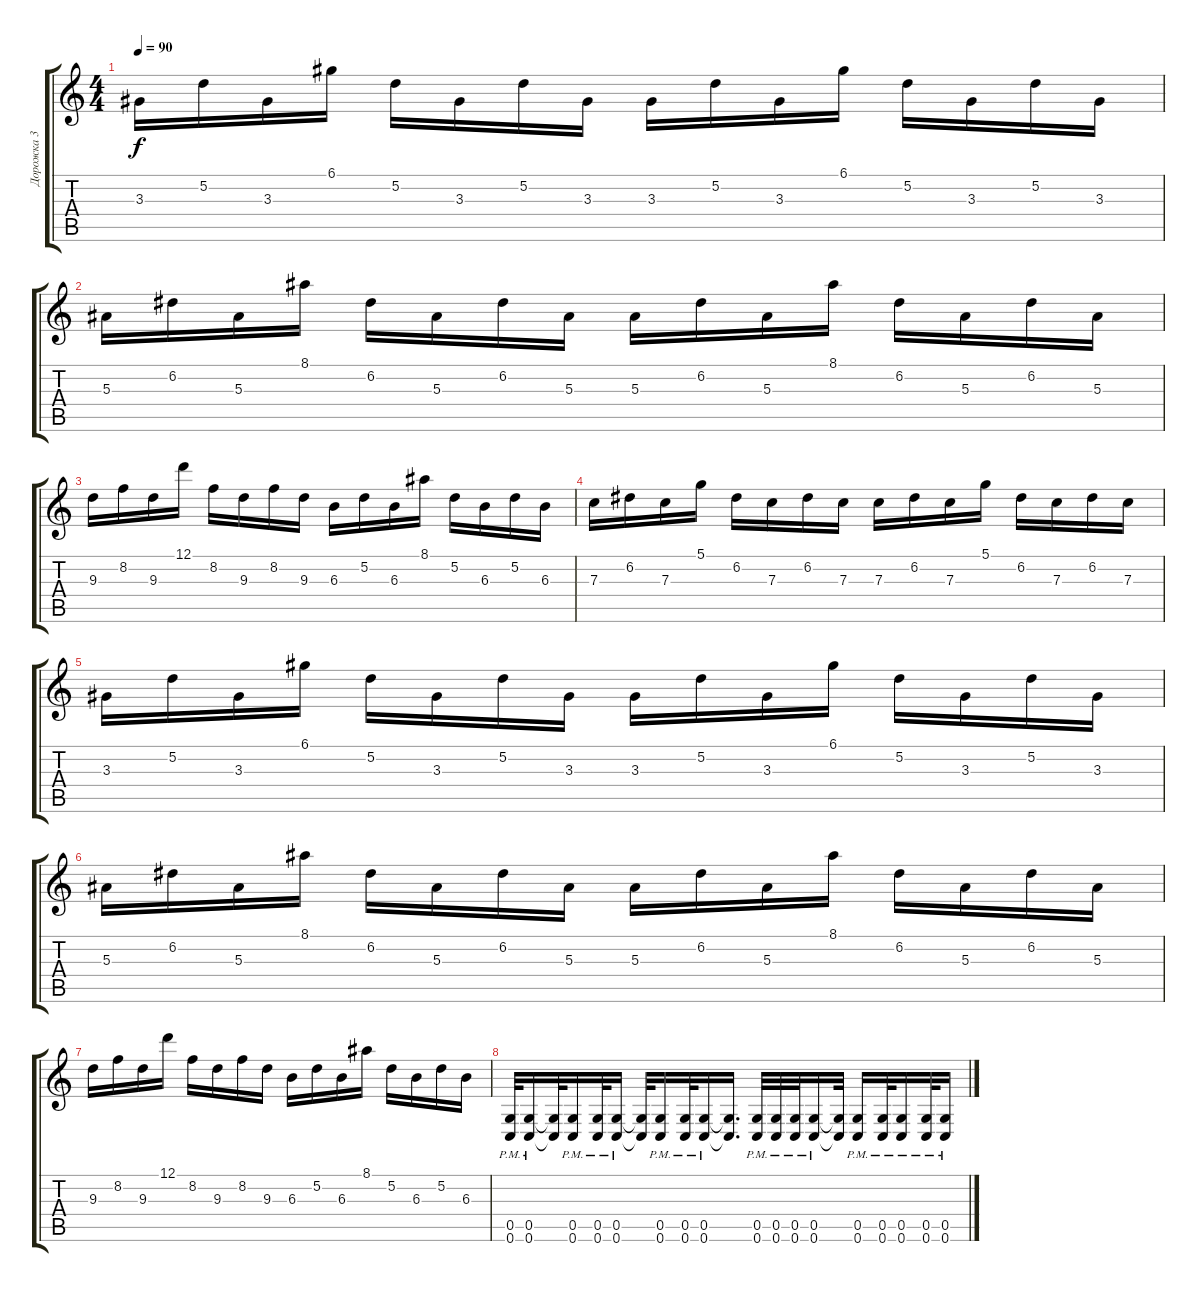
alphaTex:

\track ("Дорожка 3" "Дорожка 3") {instrument overdrivenguitar}
\staff {score tabs}
\tuning (D4 A3 F3 C3 G2 C2) {hide}
\ts (4 4)
\tempo 90
\clef g2
\ks c
3.3.16{dy f} 5.2.16 3.3.16 6.1.16 5.2.16 3.3.16 5.2.16 3.3.16 3.3.16 5.2.16 3.3.16 6.1.16 5.2.16 3.3.16 5.2.16 3.3.16 |
5.3.16 6.2.16 5.3.16 8.1.16 6.2.16 5.3.16 6.2.16 5.3.16 5.3.16 6.2.16 5.3.16 8.1.16 6.2.16 5.3.16 6.2.16 5.3.16 |
9.3.16 8.2.16 9.3.16 12.1.16 8.2.16 9.3.16 8.2.16 9.3.16 6.3.16 5.2.16 6.3.16 8.1.16 5.2.16 6.3.16 5.2.16 6.3.16 |
7.3.16 6.2.16 7.3.16 5.1.16 6.2.16 7.3.16 6.2.16 7.3.16 7.3.16 6.2.16 7.3.16 5.1.16 6.2.16 7.3.16 6.2.16 7.3.16 |
3.3.16 5.2.16 3.3.16 6.1.16 5.2.16 3.3.16 5.2.16 3.3.16 3.3.16 5.2.16 3.3.16 6.1.16 5.2.16 3.3.16 5.2.16 3.3.16 |
5.3.16 6.2.16 5.3.16 8.1.16 6.2.16 5.3.16 6.2.16 5.3.16 5.3.16 6.2.16 5.3.16 8.1.16 6.2.16 5.3.16 6.2.16 5.3.16 |
9.3.16 8.2.16 9.3.16 12.1.16 8.2.16 9.3.16 8.2.16 9.3.16 6.3.16 5.2.16 6.3.16 8.1.16 5.2.16 6.3.16 5.2.16 6.3.16 |
(0.5{pm} 0.6).32 (0.5{pm} 0.6).16 (0.5{t} 0.6{t}).32 (0.5{pm} 0.6).16 (0.5{pm} 0.6).32 (0.5{pm} 0.6).16 (0.5{t} 0.6{t}).32 (0.5{pm} 0.6).16 (0.5{pm} 0.6).32 (0.5{pm} 0.6).16 (0.5{t} 0.6{t}).16{d} (0.5{pm} 0.6).32 (0.5{pm} 0.6).32 (0.5{pm} 0.6).32 (0.5{pm} 0.6).16 (0.5{t} 0.6{t}).32 (0.5{pm} 0.6).16 (0.5{pm} 0.6).32 (0.5{pm} 0.6).16 (0.5{pm} 0.6).32 (0.5{pm} 0.6).16
